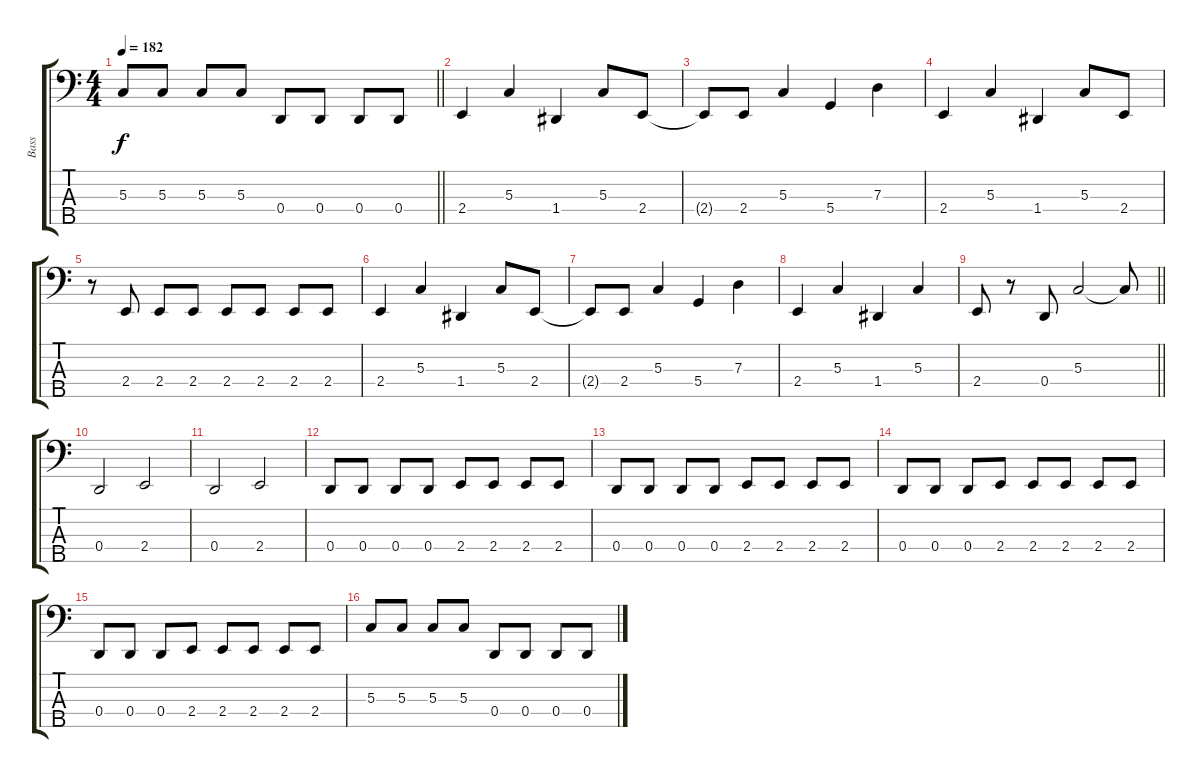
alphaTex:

\track ("Bass" "Bass") {instrument electricbasspick}
\staff {score tabs}
\tuning (F2 C2 G1 D1 A0) {hide}
\ts (4 4)
\tempo 182
\clef f4
\barLineRight lightlight
\ks c
5.3.8{dy f} 5.3.8 5.3.8 5.3.8 0.4.8 0.4.8 0.4.8 0.4.8 |
2.4.4 5.3.4 1.4.4 5.3.8 2.4.8 |
2.4{t}.8 2.4.8 5.3.4 5.4.4 7.3.4 |
2.4.4 5.3.4 1.4.4 5.3.8 2.4.8 |
r.8 2.4.8 2.4.8 2.4.8 2.4.8 2.4.8 2.4.8 2.4.8 |
2.4.4 5.3.4 1.4.4 5.3.8 2.4.8 |
2.4{t}.8 2.4.8 5.3.4 5.4.4 7.3.4 |
2.4.4 5.3.4 1.4.4 5.3.4 |
\barLineRight lightlight
2.4.8 r.8 0.4.8 5.3.2 5.3{t}.8 |
0.4.2 2.4.2 |
0.4.2 2.4.2 |
0.4.8 0.4.8 0.4.8 0.4.8 2.4.8 2.4.8 2.4.8 2.4.8 |
0.4.8 0.4.8 0.4.8 0.4.8 2.4.8 2.4.8 2.4.8 2.4.8 |
0.4.8 0.4.8 0.4.8 2.4.8 2.4.8 2.4.8 2.4.8 2.4.8 |
0.4.8 0.4.8 0.4.8 2.4.8 2.4.8 2.4.8 2.4.8 2.4.8 |
5.3.8 5.3.8 5.3.8 5.3.8 0.4.8 0.4.8 0.4.8 0.4.8
